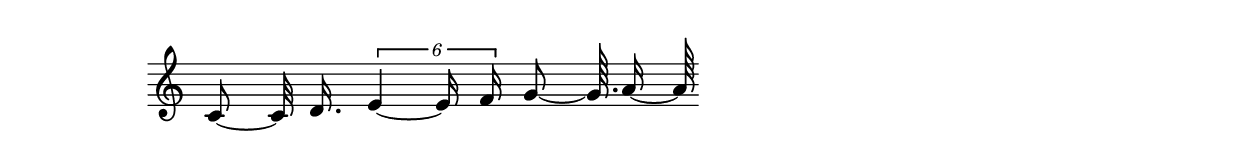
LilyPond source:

#(ly:set-option 'midi-extension "mid")
\version "2.12.3"
\include "english.ly"
\header{


}
%{

%}
melody = {
\once \override Staff.TimeSignature #'stencil = ##f
\clef treble
\key c \major
\autoBeamOn
\cadenzaOn


 c'8~c'32 d'16. \times 4/6{ e'4~e'16 f'16 }  g'8~g'64. a'16~a'64 \break

}


text = \lyricmode {
      
}

\score{

<<
\new Voice = "one" {
\melody
}
\new Lyrics \lyricsto "one" \text
>>
\layout {
\context {
\Score
\remove "Bar_number_engraver"
}
}
\midi {
\context {
\Score
tempoWholesPerMinute = #(ly:make-moment 200 4)
}
}
}